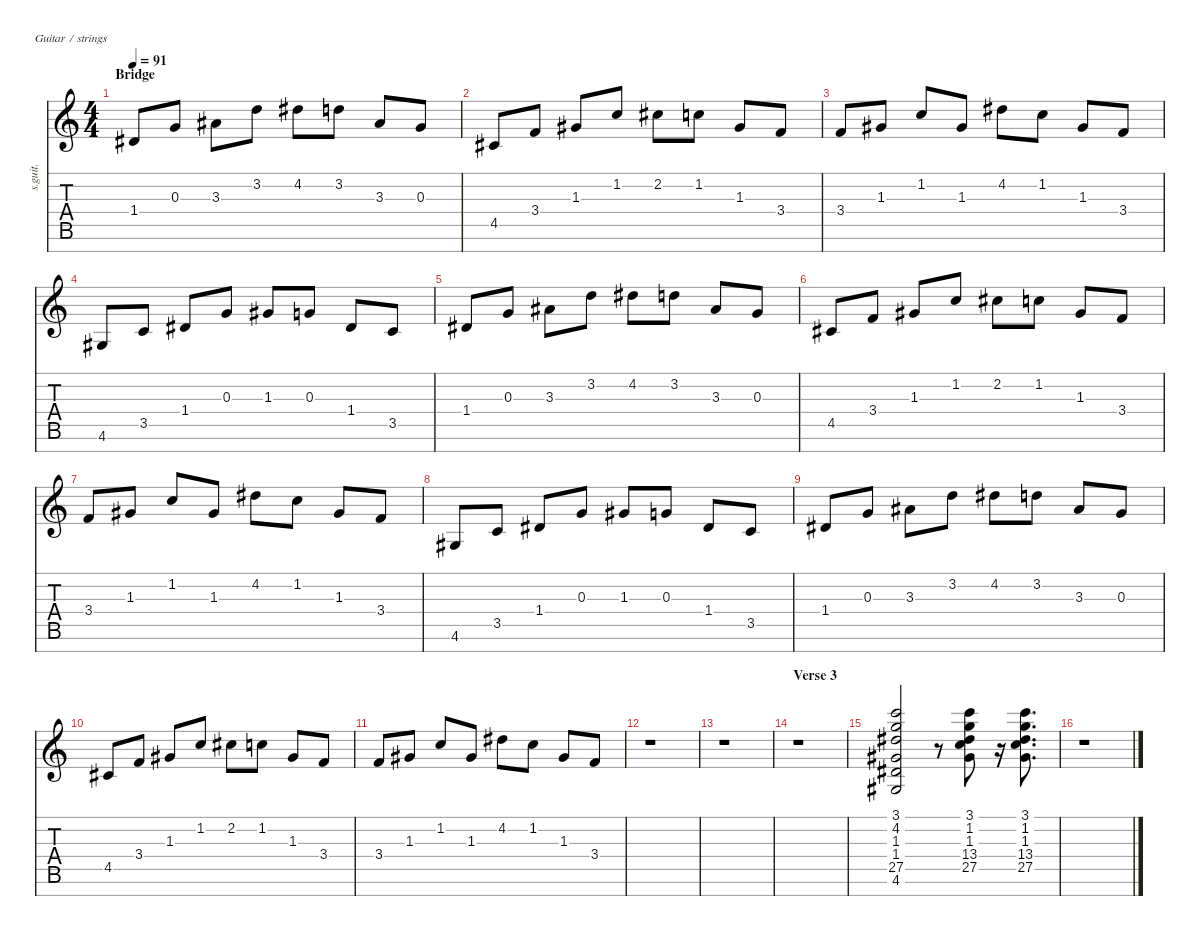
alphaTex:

\defaultSystemsLayout 4
\hideDynamics
\bracketExtendMode nobrackets
\track ("Acoustic Piano (Staff 2)" "s.guit.") {instrument acousticgrandpiano}
\staff {score tabs}
\tuning (E4 B3 G3 D3 A2 E2 B1)
\displaytranspose 12
\ts (4 4)
\section ("" "Bridge")
\tempo 91
\clef g2
\ks c
1.4{acc #}.8{dy mf} 0.3.8 3.3{acc #}.8 3.2.8 4.2{acc #}.8 3.2.8 3.3{acc #}.8 0.3.8 |
4.5{acc #}.8 3.4.8 1.3{acc #}.8 1.2.8 2.2{acc #}.8 1.2.8 1.3{acc #}.8 3.4.8 |
3.4.8 1.3{acc #}.8 1.2.8 1.3{acc #}.8 4.2{acc #}.8 1.2.8 1.3{acc #}.8 3.4.8 |
4.6{acc #}.8 3.5.8 1.4{acc #}.8 0.3.8 1.3{acc #}.8 0.3.8 1.4{acc #}.8 3.5.8 |
1.4{acc #}.8 0.3.8 3.3{acc #}.8 3.2.8 4.2{acc #}.8 3.2.8 3.3{acc #}.8 0.3.8 |
4.5{acc #}.8 3.4.8 1.3{acc #}.8 1.2.8 2.2{acc #}.8 1.2.8 1.3{acc #}.8 3.4.8 |
3.4.8 1.3{acc #}.8 1.2.8 1.3{acc #}.8 4.2{acc #}.8 1.2.8 1.3{acc #}.8 3.4.8 |
4.6{acc #}.8 3.5.8 1.4{acc #}.8 0.3.8 1.3{acc #}.8 0.3.8 1.4{acc #}.8 3.5.8 |
1.4{acc #}.8 0.3.8 3.3{acc #}.8 3.2.8 4.2{acc #}.8 3.2.8 3.3{acc #}.8 0.3.8 |
4.5{acc #}.8 3.4.8 1.3{acc #}.8 1.2.8 2.2{acc #}.8 1.2.8 1.3{acc #}.8 3.4.8 |
3.4.8 1.3{acc #}.8 1.2.8 1.3{acc #}.8 4.2{acc #}.8 1.2.8 1.3{acc #}.8 3.4.8 |
r.1 |
r.1 |
\section ("" "Verse 3")
r.1 |
(3.1 4.2{acc #} 1.3{acc #} 1.4{acc #} 27.5 4.6{acc #}).2{dy mp} r.8 (3.1 1.2 1.3{acc #} 13.4{acc #} 27.5).8 r.16 (3.1 1.2 1.3{acc #} 13.4{acc #} 27.5).8{d} |
r.1
